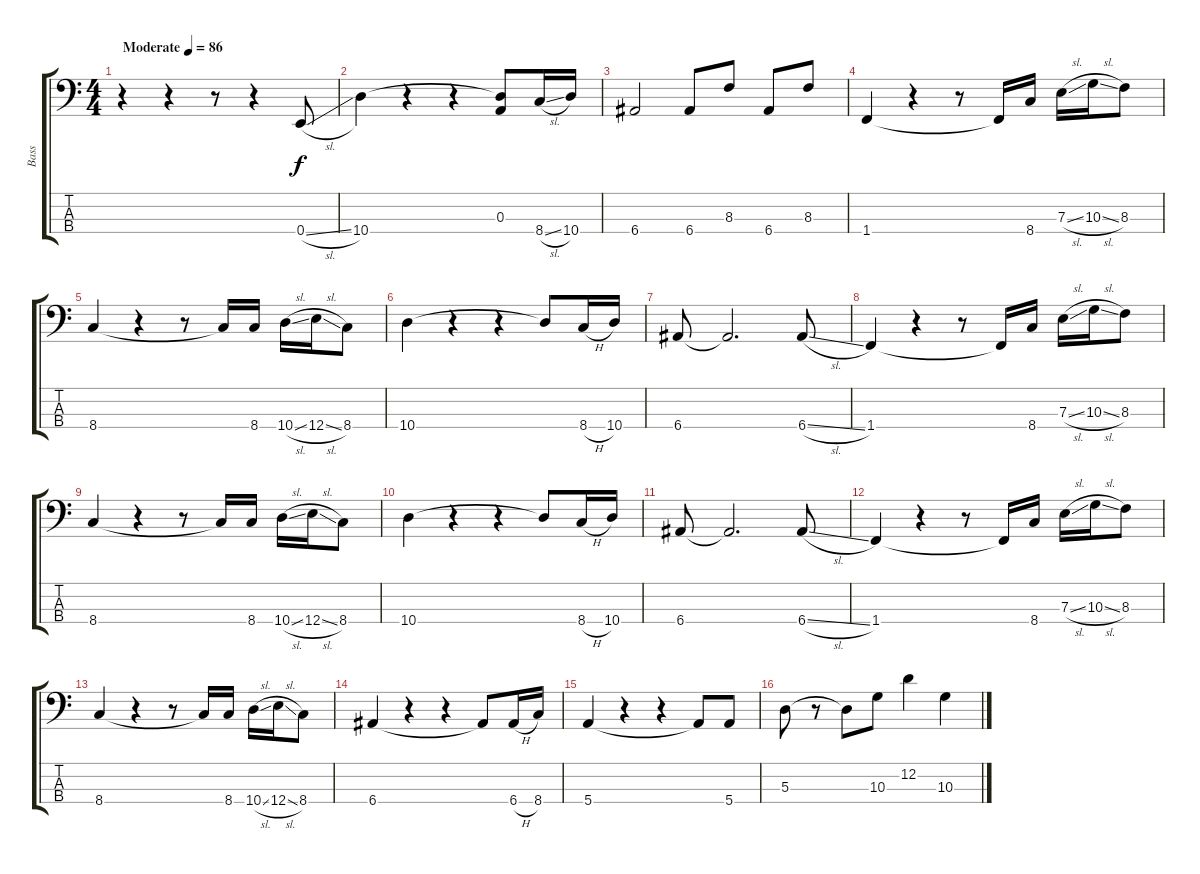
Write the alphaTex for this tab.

\track ("Bass" "Bass") {instrument fretlessbass}
\staff {score tabs}
\tuning (G2 D2 A1 E1) {hide}
\ts (4 4)
\tempo (86 "Moderate")
\clef f4
\ks c
r.4{dy f instrument fretlessbass} r.4 r.8 r.4 0.4{sl}.8 |
10.4.4 r.4 r.4 (0.3 10.4{t}).8 8.4{sl}.16 10.4.16 |
6.4.2 6.4.8 8.3.8 6.4.8 8.3.8 |
1.4.4 r.4 r.8 1.4{t}.16 8.4.16 7.3{sl}.16 10.3{sl}.16 8.3.8 |
8.4.4 r.4 r.8 8.4{t}.16 8.4.16 10.4{sl}.16 12.4{sl}.16 8.4.8 |
10.4.4 r.4 r.4 10.4{t}.8 8.4{h}.16 10.4.16 |
6.4.8 6.4{t}.2{d} 6.4{sl}.8 |
1.4.4 r.4 r.8 1.4{t}.16 8.4.16 7.3{sl}.16 10.3{sl}.16 8.3.8 |
8.4.4 r.4 r.8 8.4{t}.16 8.4.16 10.4{sl}.16 12.4{sl}.16 8.4.8 |
10.4.4 r.4 r.4 10.4{t}.8 8.4{h}.16 10.4.16 |
6.4.8 6.4{t}.2{d} 6.4{sl}.8 |
1.4.4 r.4 r.8 1.4{t}.16 8.4.16 7.3{sl}.16 10.3{sl}.16 8.3.8 |
8.4.4 r.4 r.8 8.4{t}.16 8.4.16 10.4{sl}.16 12.4{sl}.16 8.4.8 |
6.4.4 r.4 r.4 6.4{t}.8 6.4{h}.16 8.4.16 |
5.4.4 r.4 r.4 5.4{t}.8 5.4.8 |
5.3.8 r.8 5.3{t}.8 10.3.8 12.2.4 10.3.4
